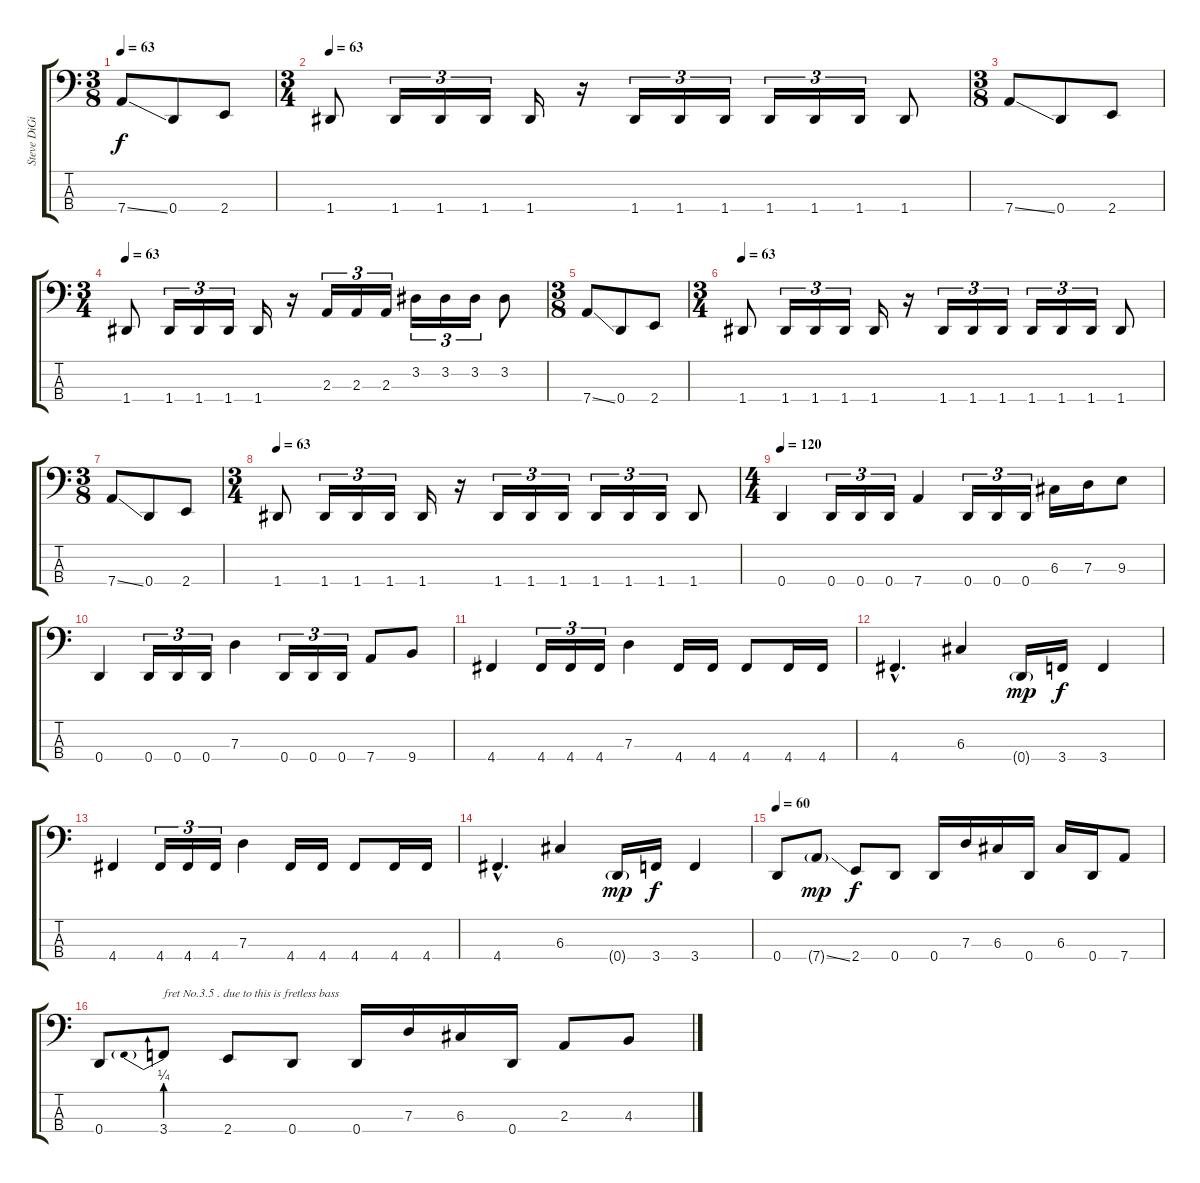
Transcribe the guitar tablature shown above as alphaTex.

\track ("Steve DiGiorgio" "Steve DiGi") {instrument fretlessbass}
\staff {score tabs}
\tuning (F2 C2 G1 D1) {hide}
\ts (3 8)
\tempo 63
\clef f4
\ks c
7.4{ss}.8{dy f} 0.4.8 2.4.8 |
\ts (3 4)
\tempo 63
1.4.8 1.4.16{tu (3 2)} 1.4.16{tu (3 2)} 1.4.16{tu (3 2)} 1.4.16 r.16 1.4.16{tu (3 2)} 1.4.16{tu (3 2)} 1.4.16{tu (3 2)} 1.4.16{tu (3 2)} 1.4.16{tu (3 2)} 1.4.16{tu (3 2)} 1.4.8 |
\ts (3 8)
7.4{ss}.8 0.4.8 2.4.8 |
\ts (3 4)
\tempo 63
1.4.8 1.4.16{tu (3 2)} 1.4.16{tu (3 2)} 1.4.16{tu (3 2)} 1.4.16 r.16 2.3.16{tu (3 2)} 2.3.16{tu (3 2)} 2.3.16{tu (3 2)} 3.2.16{tu (3 2)} 3.2.16{tu (3 2)} 3.2.16{tu (3 2)} 3.2.8 |
\ts (3 8)
7.4{ss}.8 0.4.8 2.4.8 |
\ts (3 4)
\tempo 63
1.4.8 1.4.16{tu (3 2)} 1.4.16{tu (3 2)} 1.4.16{tu (3 2)} 1.4.16 r.16 1.4.16{tu (3 2)} 1.4.16{tu (3 2)} 1.4.16{tu (3 2)} 1.4.16{tu (3 2)} 1.4.16{tu (3 2)} 1.4.16{tu (3 2)} 1.4.8 |
\ts (3 8)
7.4{ss}.8 0.4.8 2.4.8 |
\ts (3 4)
\tempo 63
1.4.8 1.4.16{tu (3 2)} 1.4.16{tu (3 2)} 1.4.16{tu (3 2)} 1.4.16 r.16 1.4.16{tu (3 2)} 1.4.16{tu (3 2)} 1.4.16{tu (3 2)} 1.4.16{tu (3 2)} 1.4.16{tu (3 2)} 1.4.16{tu (3 2)} 1.4.8 |
\ts (4 4)
\tempo 120
0.4.4 0.4.16{tu (3 2)} 0.4.16{tu (3 2)} 0.4.16{tu (3 2)} 7.4.4 0.4.16{tu (3 2)} 0.4.16{tu (3 2)} 0.4.16{tu (3 2)} 6.3.16 7.3.16 9.3.8 |
0.4.4 0.4.16{tu (3 2)} 0.4.16{tu (3 2)} 0.4.16{tu (3 2)} 7.3.4 0.4.16{tu (3 2)} 0.4.16{tu (3 2)} 0.4.16{tu (3 2)} 7.4.8 9.4.8 |
4.4.4 4.4.16{tu (3 2)} 4.4.16{tu (3 2)} 4.4.16{tu (3 2)} 7.3.4 4.4.16 4.4.16 4.4.8 4.4.16 4.4.16 |
4.4{hac}.4{d} 6.3.4 0.4{g}.16{dy mp} 3.4.16{dy f} 3.4.4 |
4.4.4 4.4.16{tu (3 2)} 4.4.16{tu (3 2)} 4.4.16{tu (3 2)} 7.3.4 4.4.16 4.4.16 4.4.8 4.4.16 4.4.16 |
4.4{hac}.4{d} 6.3.4 0.4{g}.16{dy mp} 3.4.16{dy f} 3.4.4 |
\tempo 60
0.4.8 7.4{ss g}.8{dy mp} 2.4.8{dy f} 0.4.8 0.4.16 7.3.16 6.3.16 0.4.16 6.3.16 0.4.16 7.4.8 |
0.4.8 3.4{be (prebend 0 1 60 1)}.8{txt "fret No.3.5 . due to this is fretless bass"} 2.4.8 0.4.8 0.4.16 7.3.16 6.3.16 0.4.16 2.3.8 4.3.8
